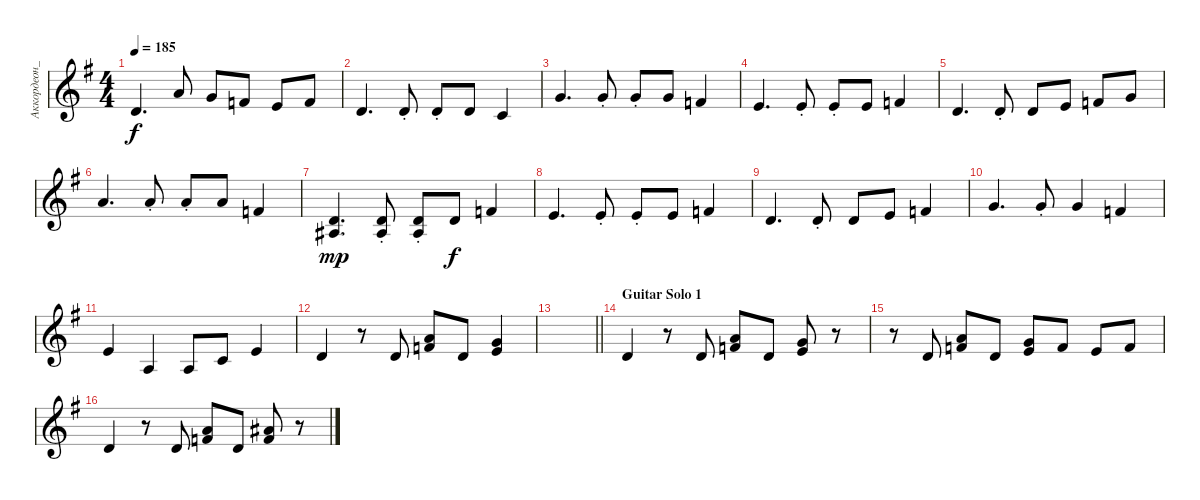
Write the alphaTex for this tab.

\track ("Аккордеон_1" "Аккордеон_") {instrument accordion}
\staff {score}
\tuning (E4 B3 G3 D3 A2 E2) {hide}
\ts (4 4)
\tempo 185
\clef g2
\ks eminor
3.2.4{d dy f} 5.1.8 3.1.8 6.2.8 5.2.8 6.2.8 |
3.2.4{d} 3.2{st}.8 3.2{st}.8 3.2.8 1.2.4 |
3.1.4{d} 3.1{st}.8 3.1{st}.8 3.1.8 6.2.4 |
5.2.4{d} 5.2{st}.8 5.2{st}.8 5.2.8 6.2.4 |
3.2.4{d} 3.2{st}.8 3.2.8 5.2.8 6.2.8 3.1.8 |
5.1.4{d} 5.1{st}.8 5.1{st}.8 5.1.8 6.2.4 |
(3.2 3.3).4{d dy mp} (3.2{st} 3.3{st}).8 (3.2{st} 3.3{st}).8 3.2.8{dy f} 6.2.4 |
5.2.4{d} 5.2{st}.8 5.2{st}.8 5.2.8 6.2.4 |
3.2.4{d} 3.2{st}.8 3.2.8 5.2.8 6.2.4 |
3.1.4{d} 3.1{st}.8 3.1.4 6.2.4 |
5.2.4 2.3.4 2.3.8 5.3.8 5.2.4 |
3.2.4 r.8 7.3.8 (5.1 6.2).8 7.3.8 (3.1 5.2).4 |
\barLineRight lightlight
|
\section ("" "Guitar Solo 1")
3.2.4{volume 13} r.8 7.3.8 (5.1 6.2).8 7.3.8 (3.1 5.2).8 r.8 |
r.8 7.3.8 (5.1 6.2).8 7.3.8 (3.1 5.2).8 1.1.8 0.1.8 1.1.8 |
3.2.4 r.8 7.3.8 (5.1 6.2).8 7.3.8 (6.1 6.2).8 r.8
